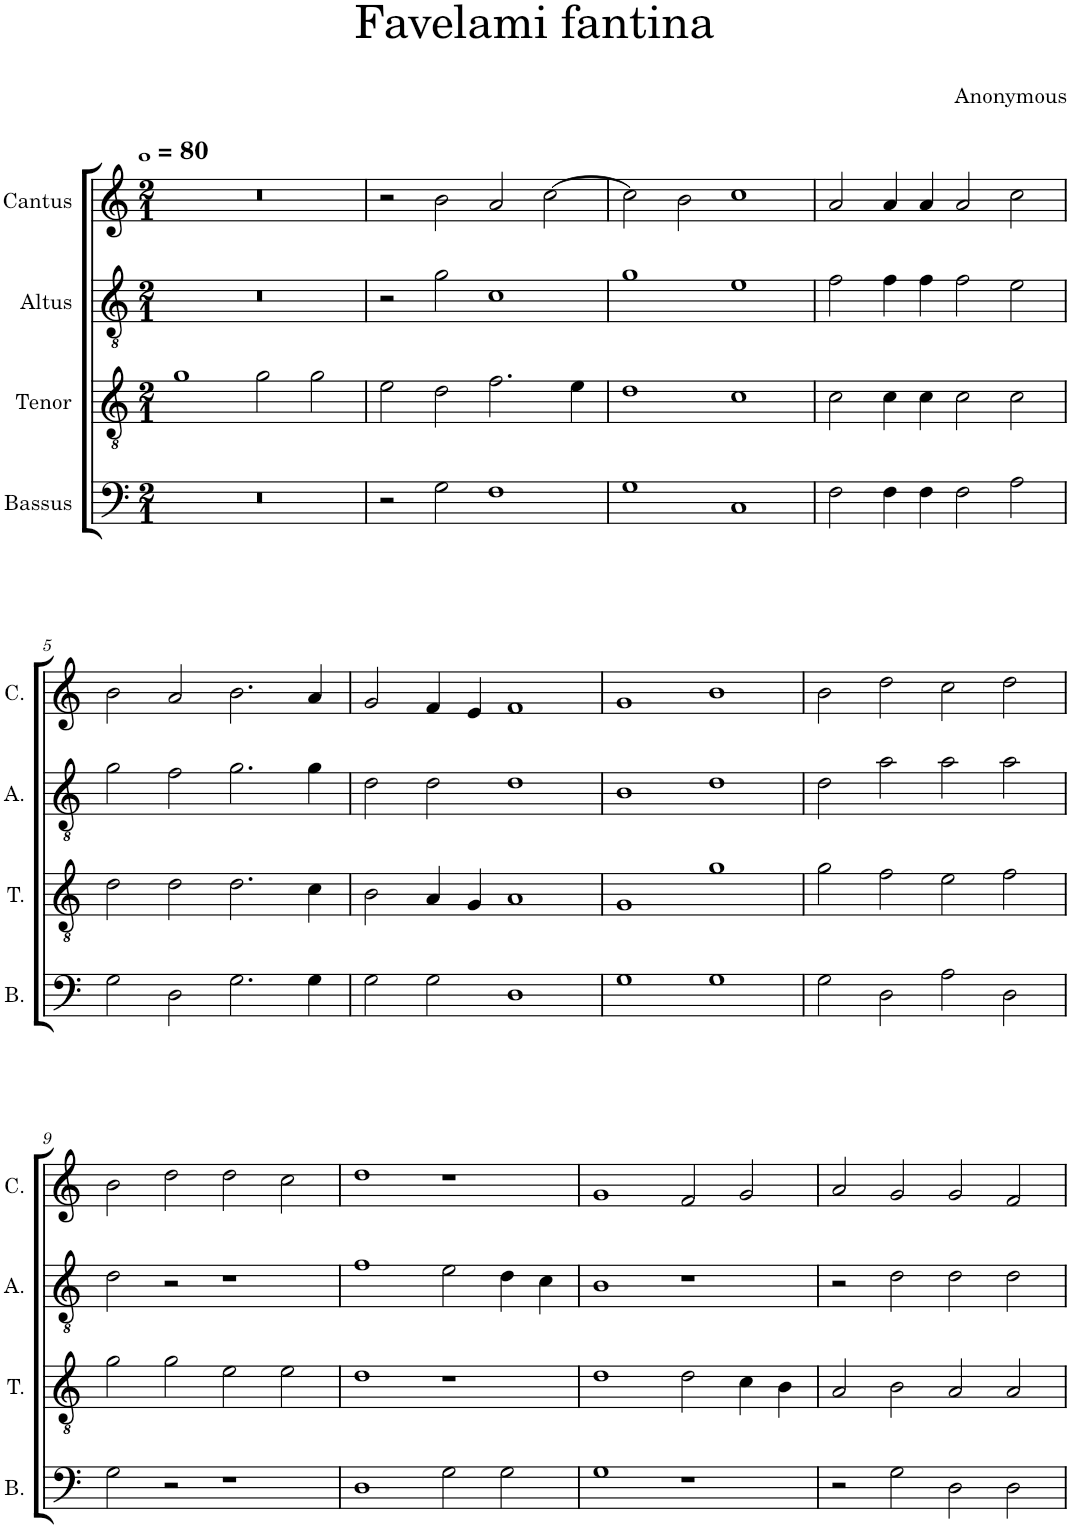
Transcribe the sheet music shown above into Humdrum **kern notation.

**kern	**kern	**kern	**kern
*part4	*part3	*part2	*part1
*staff4	*staff3	*staff2	*staff1
*I"Bassus	*I"Tenor	*I"Altus	*I"Cantus
*I'B.	*I'T.	*I'A.	*I'C.
*clefF4	*clefGv2	*clefGv2	*clefG2
*k[]	*k[]	*k[]	*k[]
*M2/1	*M2/1	*M2/1	*M2/1
*MM320	*MM320	*MM320	*MM320
=1	=1	=1	=1
0r	1g	0r	0r
.	2g\	.	.
.	2g\	.	.
=2	=2	=2	=2
2r	2e\	2r	2r
2G\	2d\	2g\	2b\
1F	2.f\	1c	2a/
.	.	.	[2cc\
.	4e\	.	.
=3	=3	=3	=3
1G	1d	1g	2cc\]
.	.	.	2b\
1C	1c	1e	1cc
=4	=4	=4	=4
2F\	2c\	2f\	2a/
4F\	4c\	4f\	4a/
4F\	4c\	4f\	4a/
2F\	2c\	2f\	2a/
2A\	2c\	2e\	2cc\
!!LO:LB:g=z
=5	=5	=5	=5
2G\	2d\	2g\	2b\
2D\	2d\	2f\	2a/
2.G\	2.d\	2.g\	2.b\
4G\	4c\	4g\	4a/
=6	=6	=6	=6
2G\	2B\	2d\	2g/
2G\	4A/	2d\	4f/
.	4G/	.	4e/
1D	1A	1d	1f
=7	=7	=7	=7
1G	1G	1B	1g
1G	1g	1d	1b
=8	=8	=8	=8
2G\	2g\	2d\	2b\
2D\	2f\	2a\	2dd\
2A\	2e\	2a\	2cc\
2D\	2f\	2a\	2dd\
!!LO:LB:g=z
=9	=9	=9	=9
2G\	2g\	2d\	2b\
2r	2g\	2r	2dd\
1r	2e\	1r	2dd\
.	2e\	.	2cc\
=10	=10	=10	=10
1D	1d	1f	1dd
2G\	1r	2e\	1r
2G\	.	4d\	.
.	.	4c\	.
=11	=11	=11	=11
1G	1d	1B	1g
1r	2d\	1r	2f/
.	4c\	.	2g/
.	4B\	.	.
=12	=12	=12	=12
2r	2A/	2r	2a/
2G\	2B\	2d\	2g/
2D\	2A/	2d\	2g/
2D\	2A/	2d\	2f/
=	=	=	=
*-	*-	*-	*-
